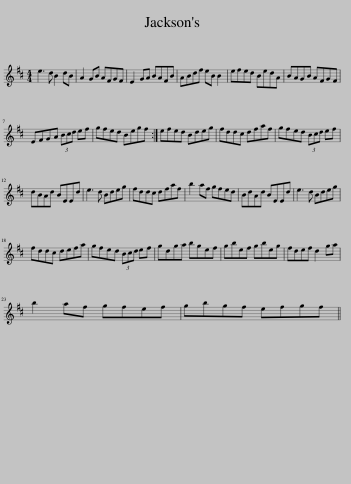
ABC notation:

X:1
L:1/8
M:4/4
I:linebreak $
K:D
V:1 treble
V:1
 e3 d B2 dB | A2 GB AFGF | E2 GA BAFB | ABdf eB B2 | efed BedA | %5
 BAGB AFGF |$ EFGA (3Bcd ef | gfed Begf :| efed Bdeg | fddc dfaf | %10
 gfed (3Bcd ef |$ dBAd BEEd | e3 d Bdeg | fddc dfaf | b2 af gfed | %15
 BdAd BEEd | e3 d Bdeg |$ fddc defa | gfed (3Bcd ef | gdga bgef | %20
 gbef gbeg | fdef d2 ga |$ b2 af gfef | gbgf efgf || %24
